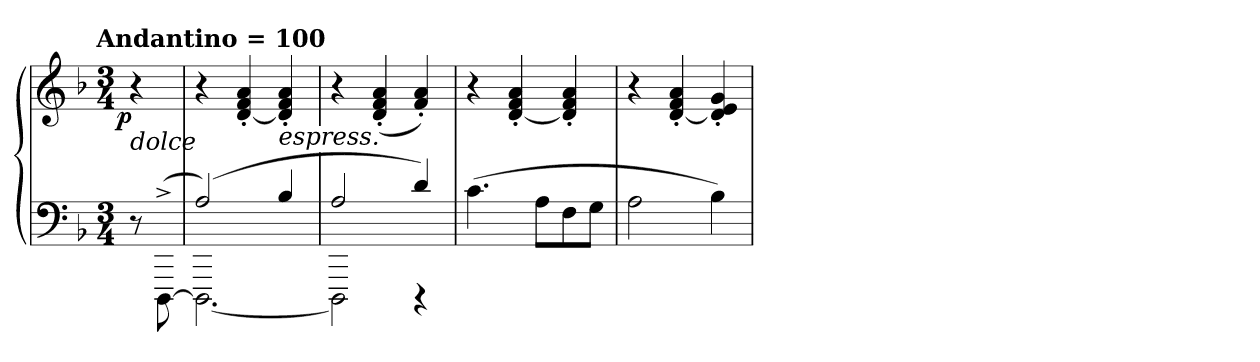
**kern	**kern	**dynam
*part1	*part1	*part1
*staff2	*staff1	*staff1/2
*clefF4	*clefG2	*
*k[b-]	*k[b-]	*
!!LO:TX:omd:t=Andantino  = 100
*M3/4	*M3/4	*
*MM100	*MM94	*
=	=	=
!	!LO:TX:b:i:t=dolce	!
!	!	!LO:DY:b:rj
8r	4r	p
(>[8DDD^\	.	.
=1	=1	=1
*^	*	*
(>2A/)	2.DDD\_	4r	.
.	.	[4d'/ 4f'/ 4a'/	.
!LO:TX:a:i:t=espress.	!	!	!
4B-/	.	4d]'/ 4f'/ 4a'/	.
=2	=2	=2	=2
2DDD\]	2A/	4r	.
.	.	(<4d'/ 4f'/ 4a'/	.
4rDDD	4d/)	4f'/ 4a'/)	.
*v	*v	*	*
=3	=3	=3
(>4.c\	4r	.
.	[4d'/ 4f'/ 4a'/	.
8A\L	.	.
8F\	4d]'/ 4f'/ 4a'/	.
8G\J	.	.
=4	=4	=4
2A\	4r	.
.	[4d'/ 4f'/ 4a'/	.
4B-\)	4d]'/ 4e'/ 4g'/	.
=	=	=
*-	*-	*-
